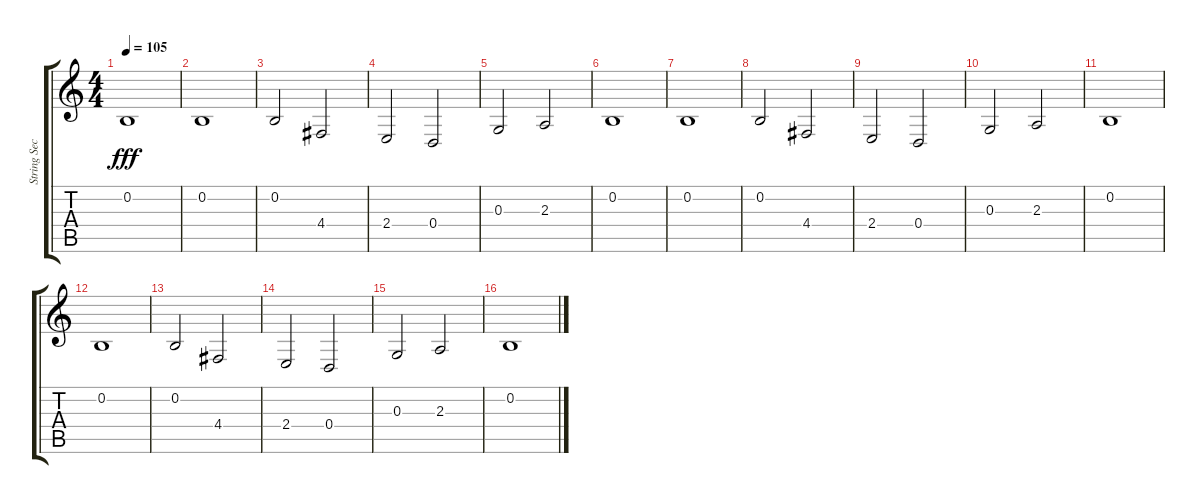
\track ("String Section" "String Sec") {instrument tremolostrings}
\staff {score tabs}
\tuning (E4 B3 G3 D3 A2 E2) {hide}
\ts (4 4)
\tempo 105
\clef g2
\ks c
0.2.1{dy fff} |
0.2.1 |
0.2.2 4.4.2 |
2.4.2 0.4.2 |
0.3.2 2.3.2 |
0.2.1 |
0.2.1 |
0.2.2 4.4.2 |
2.4.2 0.4.2 |
0.3.2 2.3.2 |
0.2.1 |
0.2.1 |
0.2.2 4.4.2 |
2.4.2 0.4.2 |
0.3.2 2.3.2 |
0.2.1
